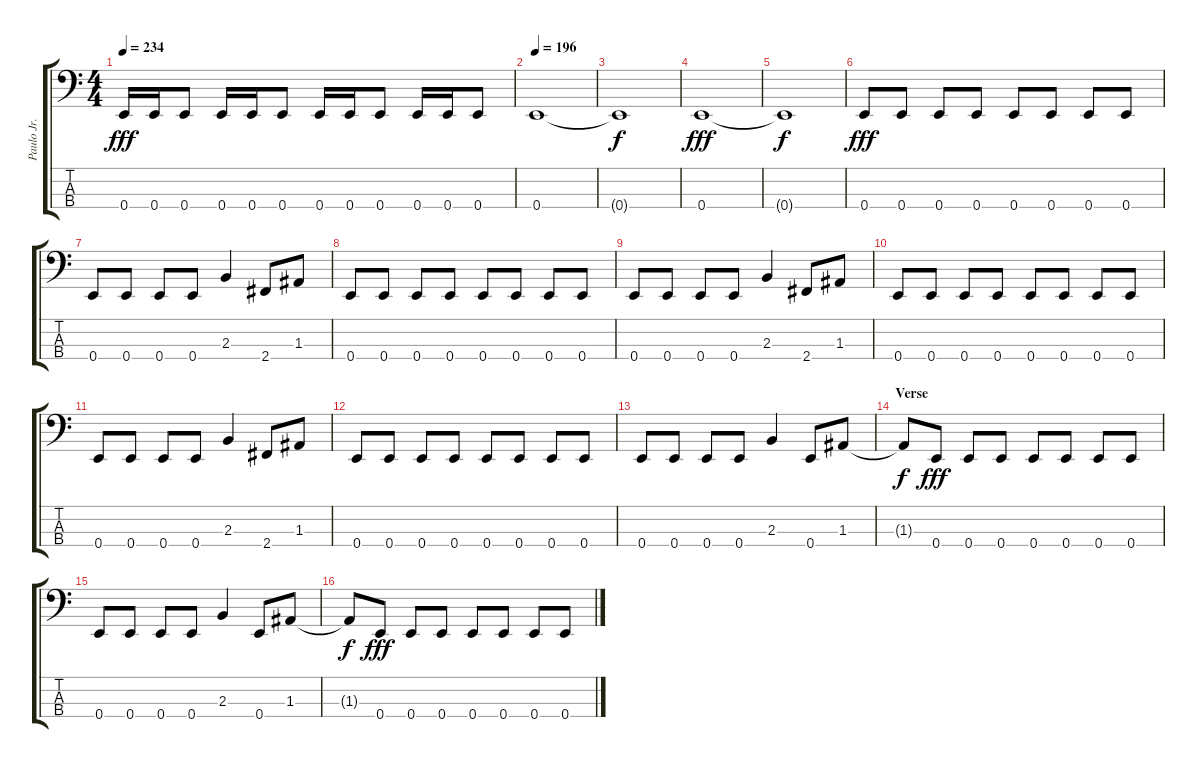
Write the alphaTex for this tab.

\track ("Paulo Jr. " "Paulo Jr. ") {instrument electricbasspick}
\staff {score tabs}
\tuning (G2 D2 A1 E1) {hide}
\ts (4 4)
\tempo 234
\clef f4
\ks c
0.4.16{dy fff} 0.4.16 0.4.8 0.4.16 0.4.16 0.4.8 0.4.16 0.4.16 0.4.8 0.4.16 0.4.16 0.4.8 |
\tempo 196
0.4.1 |
0.4{t}.1{dy f} |
0.4.1{dy fff} |
0.4{t}.1{dy f} |
0.4.8{dy fff} 0.4.8 0.4.8 0.4.8 0.4.8 0.4.8 0.4.8 0.4.8 |
0.4.8 0.4.8 0.4.8 0.4.8 2.3.4 2.4.8 1.3.8 |
0.4.8 0.4.8 0.4.8 0.4.8 0.4.8 0.4.8 0.4.8 0.4.8 |
0.4.8 0.4.8 0.4.8 0.4.8 2.3.4 2.4.8 1.3.8 |
0.4.8 0.4.8 0.4.8 0.4.8 0.4.8 0.4.8 0.4.8 0.4.8 |
0.4.8 0.4.8 0.4.8 0.4.8 2.3.4 2.4.8 1.3.8 |
0.4.8 0.4.8 0.4.8 0.4.8 0.4.8 0.4.8 0.4.8 0.4.8 |
0.4.8 0.4.8 0.4.8 0.4.8 2.3.4 0.4.8 1.3.8 |
\section ("" "Verse")
1.3{t}.8{dy f} 0.4.8{dy fff} 0.4.8 0.4.8 0.4.8 0.4.8 0.4.8 0.4.8 |
0.4.8 0.4.8 0.4.8 0.4.8 2.3.4 0.4.8 1.3.8 |
1.3{t}.8{dy f} 0.4.8{dy fff} 0.4.8 0.4.8 0.4.8 0.4.8 0.4.8 0.4.8
